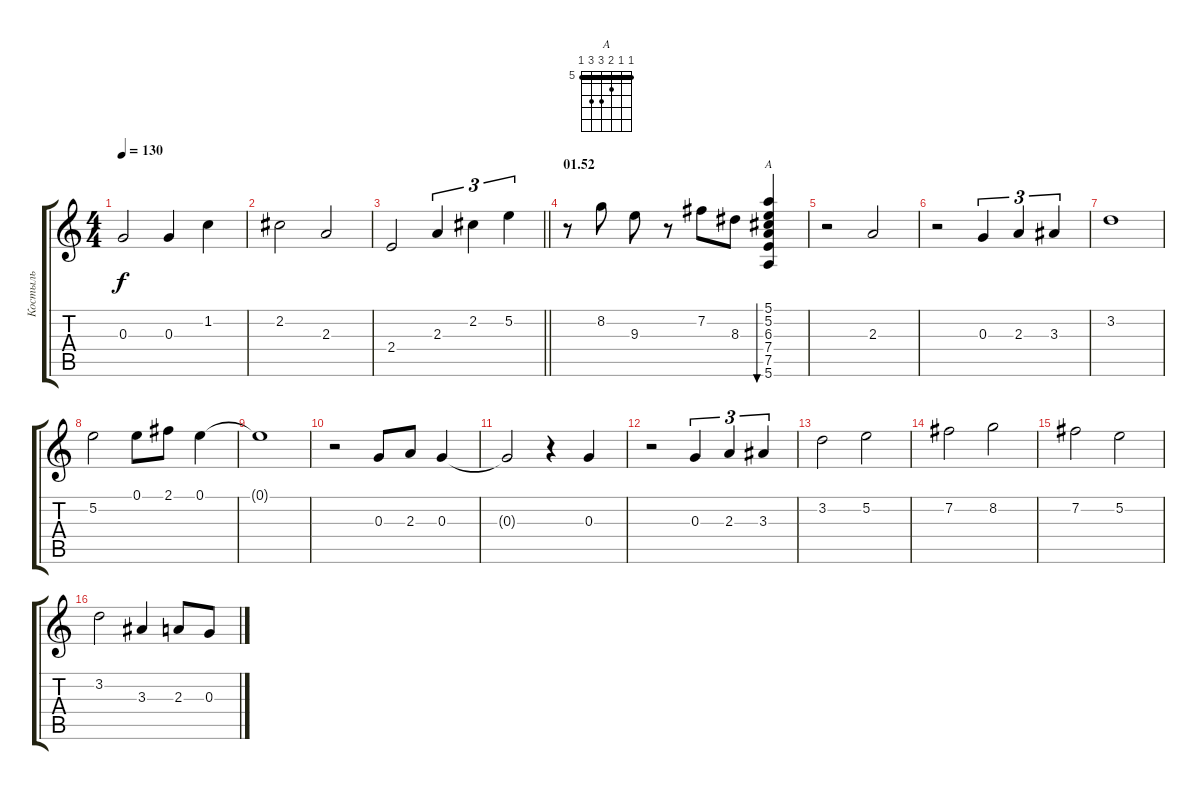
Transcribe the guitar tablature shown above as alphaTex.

\track ("Костыль" "Костыль") {instrument electricguitarjazz}
\staff {score tabs}
\tuning (E4 B3 G3 D3 A2 E2) {hide}
\chord ("A" 5 5 6 7 7 5) {firstfret 5 barre 5}
\ts (4 4)
\tempo 130
\clef g2
\ks c
0.3.2{dy f} 0.3.4 1.2.4 |
2.2.2 2.3.2 |
\barLineRight lightlight
2.4.2 2.3.4{tu (3 2)} 2.2.4{tu (3 2)} 5.2.4{tu (3 2)} |
\section ("" "01.52")
r.8 8.2.8 9.3.8 r.8 7.2.8 8.3.8 (5.1 5.2 6.3 7.4 7.5 5.6).4{bu 60 ch "A"} |
r.2 2.3.2 |
r.2 0.3.4{tu (3 2)} 2.3.4{tu (3 2)} 3.3.4{tu (3 2)} |
3.2.1 |
5.2.2 0.1.8 2.1.8 0.1.4 |
0.1{t}.1 |
r.2 0.3.8 2.3.8 0.3.4 |
0.3{t}.2 r.4 0.3.4 |
r.2 0.3.4{tu (3 2)} 2.3.4{tu (3 2)} 3.3.4{tu (3 2)} |
3.2.2 5.2.2 |
7.2.2 8.2.2{volume 1} |
7.2.2 5.2.2 |
3.2.2 3.3.4 2.3.8 0.3.8
